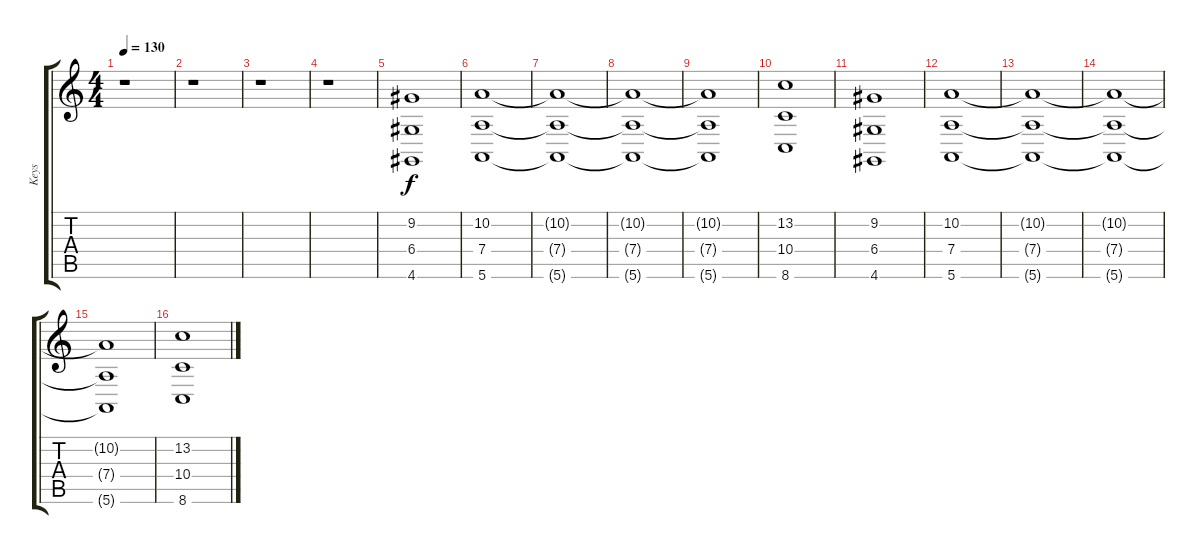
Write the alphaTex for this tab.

\track ("Keys" "Keys") {instrument stringensemble1}
\staff {score tabs}
\tuning (E4 B3 G3 D3 A2 E2) {hide}
\ts (4 4)
\tempo 130
\clef g2
\ks c
r.1{dy f} |
r.1 |
r.1 |
r.1 |
(9.2 6.4 4.6).1 |
(10.2 7.4 5.6).1 |
(10.2{t} 7.4{t} 5.6{t}).1 |
(10.2{t} 7.4{t} 5.6{t}).1 |
(10.2{t} 7.4{t} 5.6{t}).1 |
(13.2 10.4 8.6).1 |
(9.2 6.4 4.6).1 |
(10.2 7.4 5.6).1 |
(10.2{t} 7.4{t} 5.6{t}).1 |
(10.2{t} 7.4{t} 5.6{t}).1 |
(10.2{t} 7.4{t} 5.6{t}).1 |
(13.2 10.4 8.6).1
